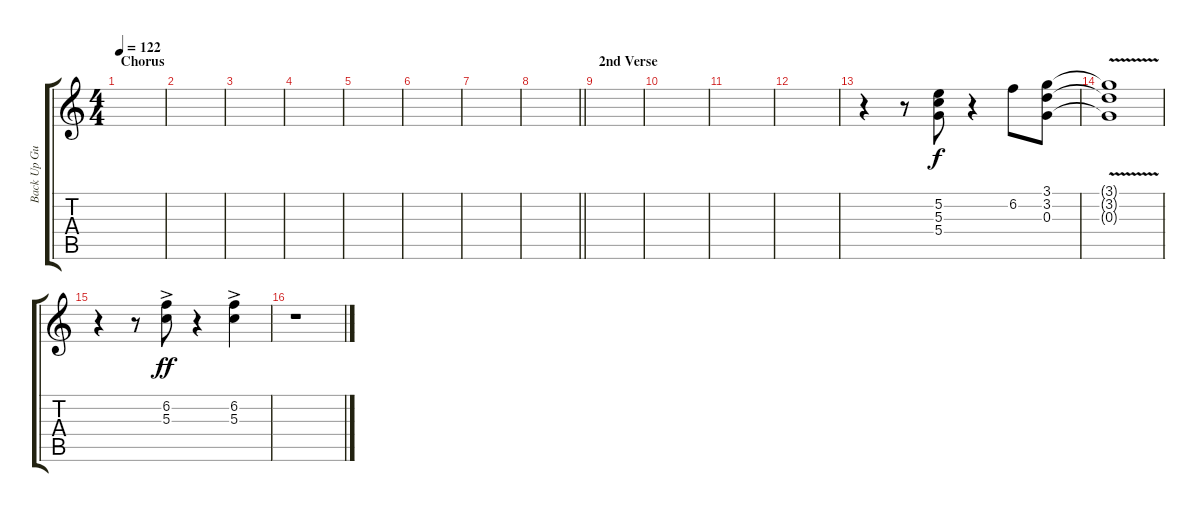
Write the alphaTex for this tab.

\track ("Back Up Guitar" "Back Up Gu") {instrument distortionguitar}
\staff {score tabs}
\tuning (E4 B3 G3 D3 A2 E2) {hide}
\ts (4 4)
\section ("" "Chorus")
\tempo 122
\clef g2
\ks c
|
|
|
|
|
|
|
\barLineRight lightlight
|
\section ("" "2nd Verse")
|
|
|
|
r.4 r.8 (5.2 5.3 5.4).8 r.4 6.2.8 (3.1 3.2 0.3).8 |
(3.1{t} 3.2{v t} 0.3{t}).1 |
r.4 r.8 (6.2 5.3{ac}).8{dy ff} r.4 (6.2 5.3{ac}).4 |
r.1
